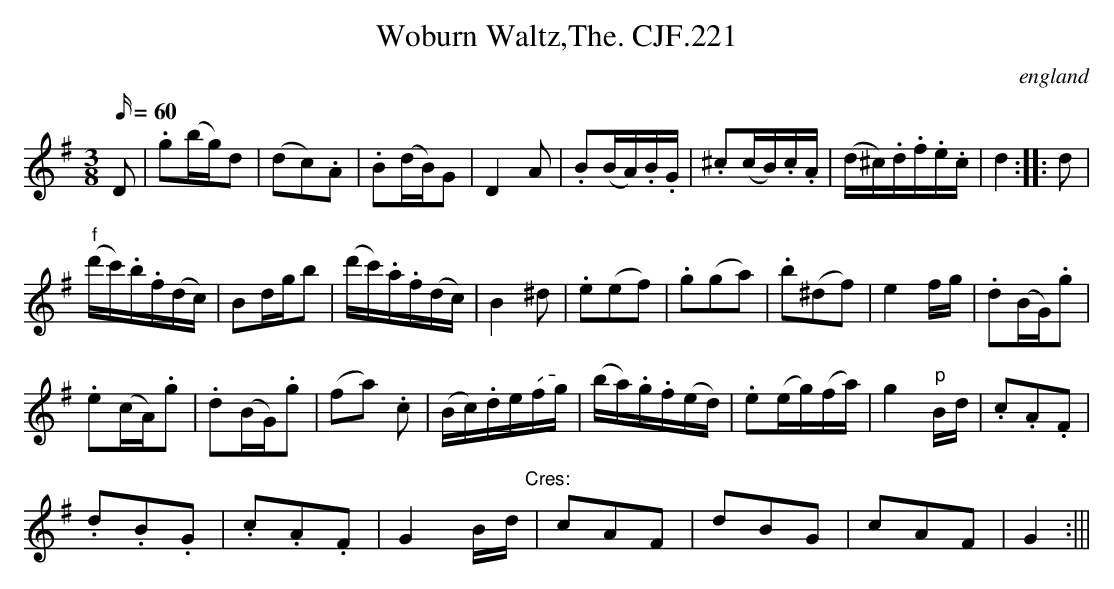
X:1
T:Woburn Waltz,The. CJF.221
O:england
M:3/8
L:1/16
Q:60
K:G
D2|.g2(bg)d2|(d2c2).A2|.B2(dB)G2|D4A2|.B2(BA).B.G|\
.^c2(cB).c.A|(d^c).d.f.e.c|d4:||:d2|
"f"(d'c').b.f(dc)|B2dgb2|(d'c').a.f(dc)|B4^d2|.e2(e2f2)|\
.g2(g2a2)|.b2(^d2f2)|e4fg|.d2(BG).g2|
.e2(cA).g2|.d2(BG).g2|(f2a2) .c2|(Bc).de.(fg)|(ba).g.f(ed)|\
.e2(eg)(fa)|g4"p"Bd|.c2.A2.F2|
.d2.B2.G2|.c2.A2.F2|G4Bd"Cres:"|c2A2F2|d2B2G2|c2A2F2|G4:|||
